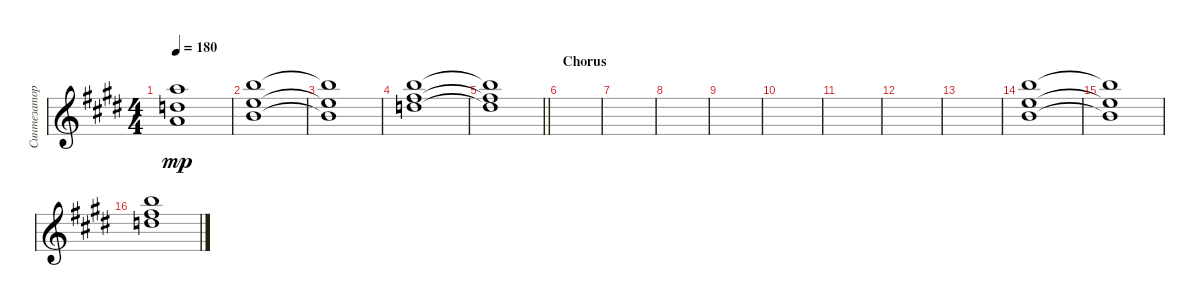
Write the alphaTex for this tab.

\track ("Синтезатор" "Синтезатор") {instrument churchorgan}
\staff {score}
\tuning (E4 B3 G3 D3 A2 E2) {hide}
\ts (4 4)
\tempo 180
\clef g2
\ks c#minor
(17.1{t} 15.2{t} 14.3{t}).1{dy mp} |
(19.1 17.2 16.3).1 |
(19.1{t} 17.2{t} 16.3{t}).1 |
(19.1 19.2 19.3).1 |
\barLineRight lightlight
(19.1{t} 19.2{t} 19.3{t}).1 |
\section ("" "Chorus")
|
|
|
|
|
|
|
|
(19.1 17.2 16.3).1 |
(19.1{t} 17.2{t} 16.3{t}).1 |
(19.1 19.2 19.3).1
